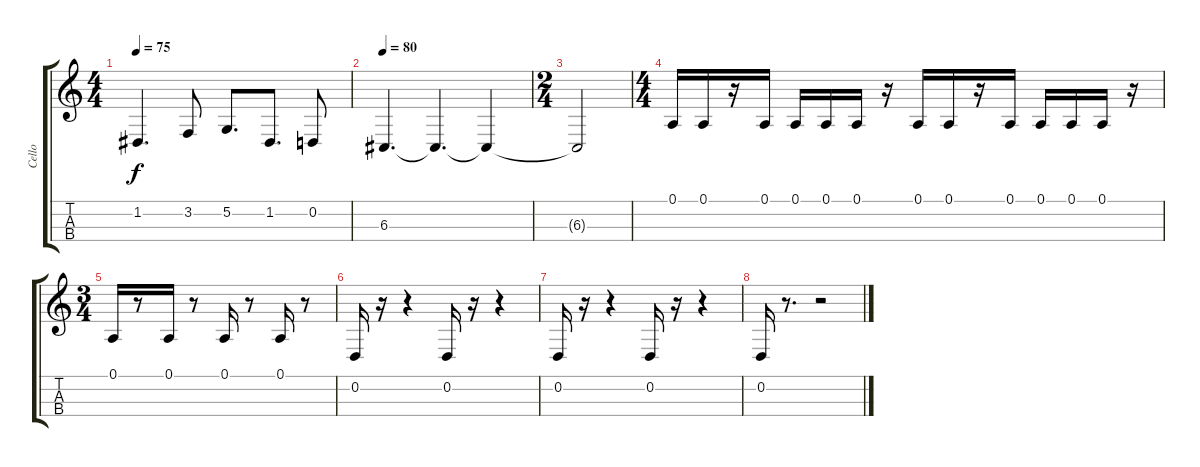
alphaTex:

\track ("Cello" "Cello") {instrument cello}
\staff {score tabs}
\tuning (A3 D3 G2 C2) {hide}
\ts (4 4)
\tempo 75
\clef g2
\ks c
1.2.4{d dy f} 3.2.8 5.2.8{d} 1.2.8{d} 0.2.8 |
\tempo 80
6.3.4{d} 6.3{t}.4{d volume 7} 6.3{t}.4 |
\ts (2 4)
6.3{t}.2{volume 9} |
\ts (4 4)
0.1.16 0.1.16 r.16 0.1.16 0.1.16 0.1.16 0.1.16 r.16 0.1.16 0.1.16 r.16 0.1.16 0.1.16 0.1.16 0.1.16 r.16 |
\ts (3 4)
0.1.16 r.8 0.1.16 r.8 0.1.16 r.8 0.1.16 r.8 |
0.2.16{volume 11} r.16 r.4 0.2.16 r.16 r.4 |
0.2.16 r.16 r.4 0.2.16 r.16 r.4 |
0.2.16 r.8{d} r.2
